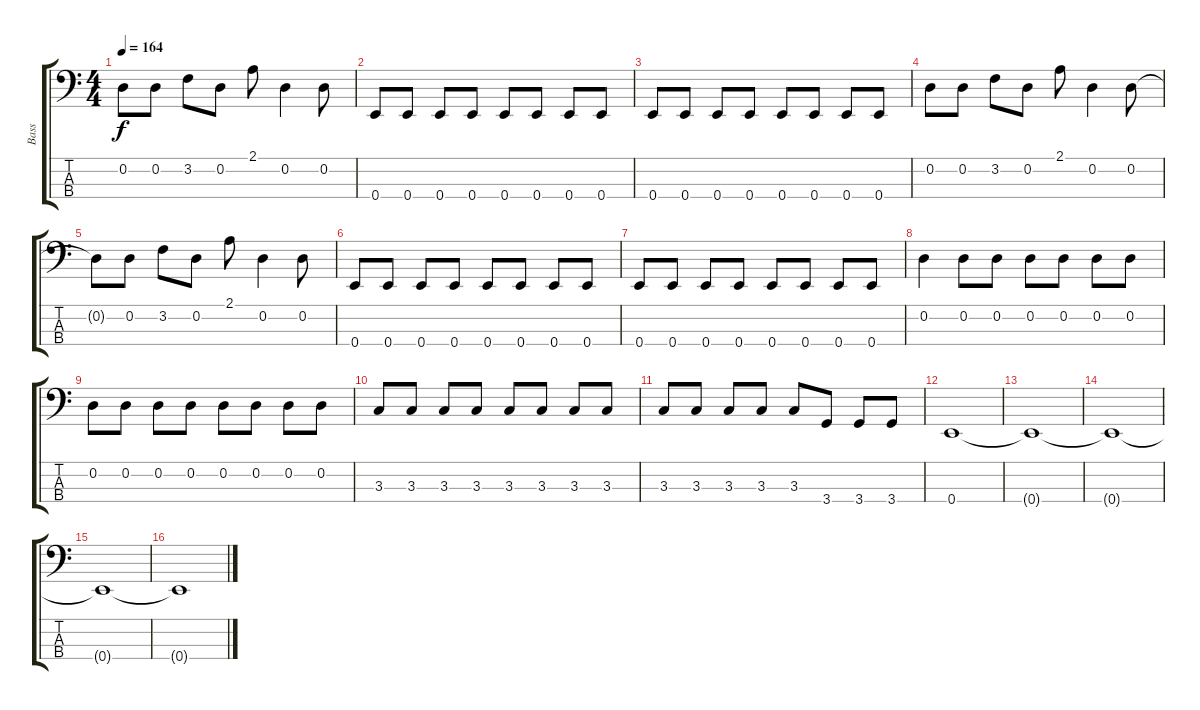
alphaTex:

\track ("Bass" "Bass") {instrument electricbasspick}
\staff {score tabs}
\tuning (G2 D2 A1 E1) {hide}
\ts (4 4)
\tempo 164
\clef f4
\ks c
0.2{t}.8{dy f} 0.2.8 3.2.8 0.2.8 2.1.8 0.2.4 0.2.8 |
0.4.8 0.4.8 0.4.8 0.4.8 0.4.8 0.4.8 0.4.8 0.4.8 |
0.4.8 0.4.8 0.4.8 0.4.8 0.4.8 0.4.8 0.4.8 0.4.8 |
0.2.8 0.2.8 3.2.8 0.2.8 2.1.8 0.2.4 0.2.8 |
0.2{t}.8 0.2.8 3.2.8 0.2.8 2.1.8 0.2.4 0.2.8 |
0.4.8 0.4.8 0.4.8 0.4.8 0.4.8 0.4.8 0.4.8 0.4.8 |
0.4.8 0.4.8 0.4.8 0.4.8 0.4.8 0.4.8 0.4.8 0.4.8 |
0.2.4 0.2.8 0.2.8 0.2.8 0.2.8 0.2.8 0.2.8 |
0.2.8 0.2.8 0.2.8 0.2.8 0.2.8 0.2.8 0.2.8 0.2.8 |
3.3.8 3.3.8 3.3.8 3.3.8 3.3.8 3.3.8 3.3.8 3.3.8 |
3.3.8 3.3.8 3.3.8 3.3.8 3.3.8 3.4.8 3.4.8 3.4.8 |
0.4.1 |
0.4{t}.1 |
0.4{t}.1 |
0.4{t}.1 |
0.4{t}.1
